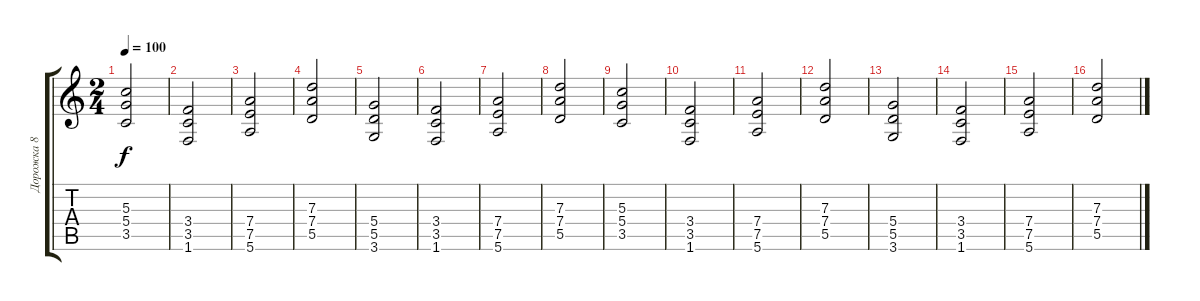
\track ("Дорожка 8" "Дорожка 8") {instrument distortionguitar}
\staff {score tabs}
\tuning (E4 B3 G3 D3 A2 E2) {hide}
\ts (2 4)
\tempo 100
\clef g2
\ks c
(5.3 5.4 3.5).2{dy f} |
(3.4 3.5 1.6).2 |
(7.4 7.5 5.6).2 |
(7.3 7.4 5.5).2 |
(5.4 5.5 3.6).2 |
(3.4 3.5 1.6).2 |
(7.4 7.5 5.6).2 |
(7.3 7.4 5.5).2 |
(5.3 5.4 3.5).2 |
(3.4 3.5 1.6).2 |
(7.4 7.5 5.6).2 |
(7.3 7.4 5.5).2 |
(5.4 5.5 3.6).2 |
(3.4 3.5 1.6).2 |
(7.4 7.5 5.6).2 |
(7.3 7.4 5.5).2
